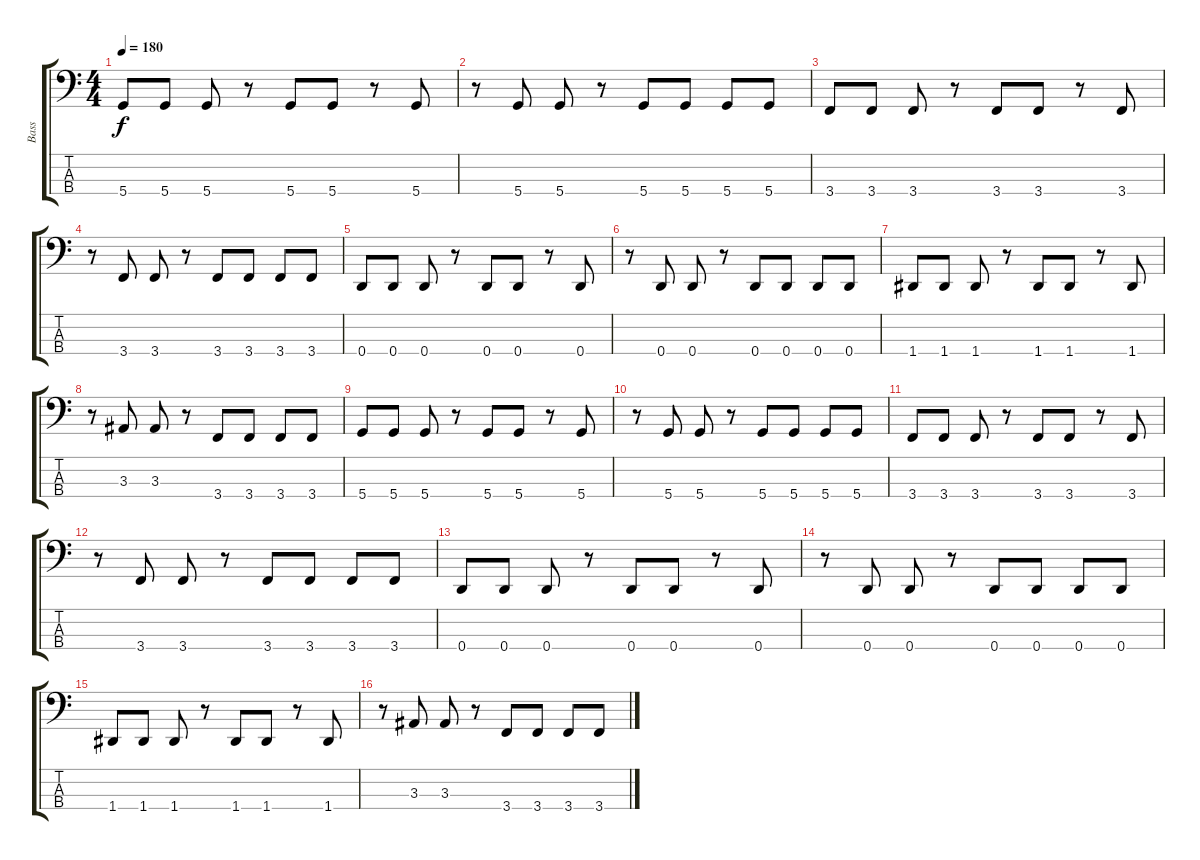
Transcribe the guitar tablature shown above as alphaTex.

\track ("Bass" "Bass") {instrument electricbassfinger}
\staff {score tabs}
\tuning (F2 C2 G1 D1) {hide}
\ts (4 4)
\tempo 180
\clef f4
\ks c
5.4.8{dy f} 5.4.8 5.4.8 r.8 5.4.8 5.4.8 r.8 5.4.8 |
r.8 5.4.8 5.4.8 r.8 5.4.8 5.4.8 5.4.8 5.4.8 |
3.4.8 3.4.8 3.4.8 r.8 3.4.8 3.4.8 r.8 3.4.8 |
r.8 3.4.8 3.4.8 r.8 3.4.8 3.4.8 3.4.8 3.4.8 |
0.4.8 0.4.8 0.4.8 r.8 0.4.8 0.4.8 r.8 0.4.8 |
r.8 0.4.8 0.4.8 r.8 0.4.8 0.4.8 0.4.8 0.4.8 |
1.4.8 1.4.8 1.4.8 r.8 1.4.8 1.4.8 r.8 1.4.8 |
r.8 3.3.8 3.3.8 r.8 3.4.8 3.4.8 3.4.8 3.4.8 |
5.4.8 5.4.8 5.4.8 r.8 5.4.8 5.4.8 r.8 5.4.8 |
r.8 5.4.8 5.4.8 r.8 5.4.8 5.4.8 5.4.8 5.4.8 |
3.4.8 3.4.8 3.4.8 r.8 3.4.8 3.4.8 r.8 3.4.8 |
r.8 3.4.8 3.4.8 r.8 3.4.8 3.4.8 3.4.8 3.4.8 |
0.4.8 0.4.8 0.4.8 r.8 0.4.8 0.4.8 r.8 0.4.8 |
r.8 0.4.8 0.4.8 r.8 0.4.8 0.4.8 0.4.8 0.4.8 |
1.4.8 1.4.8 1.4.8 r.8 1.4.8 1.4.8 r.8 1.4.8 |
r.8 3.3.8 3.3.8 r.8 3.4.8 3.4.8 3.4.8 3.4.8
